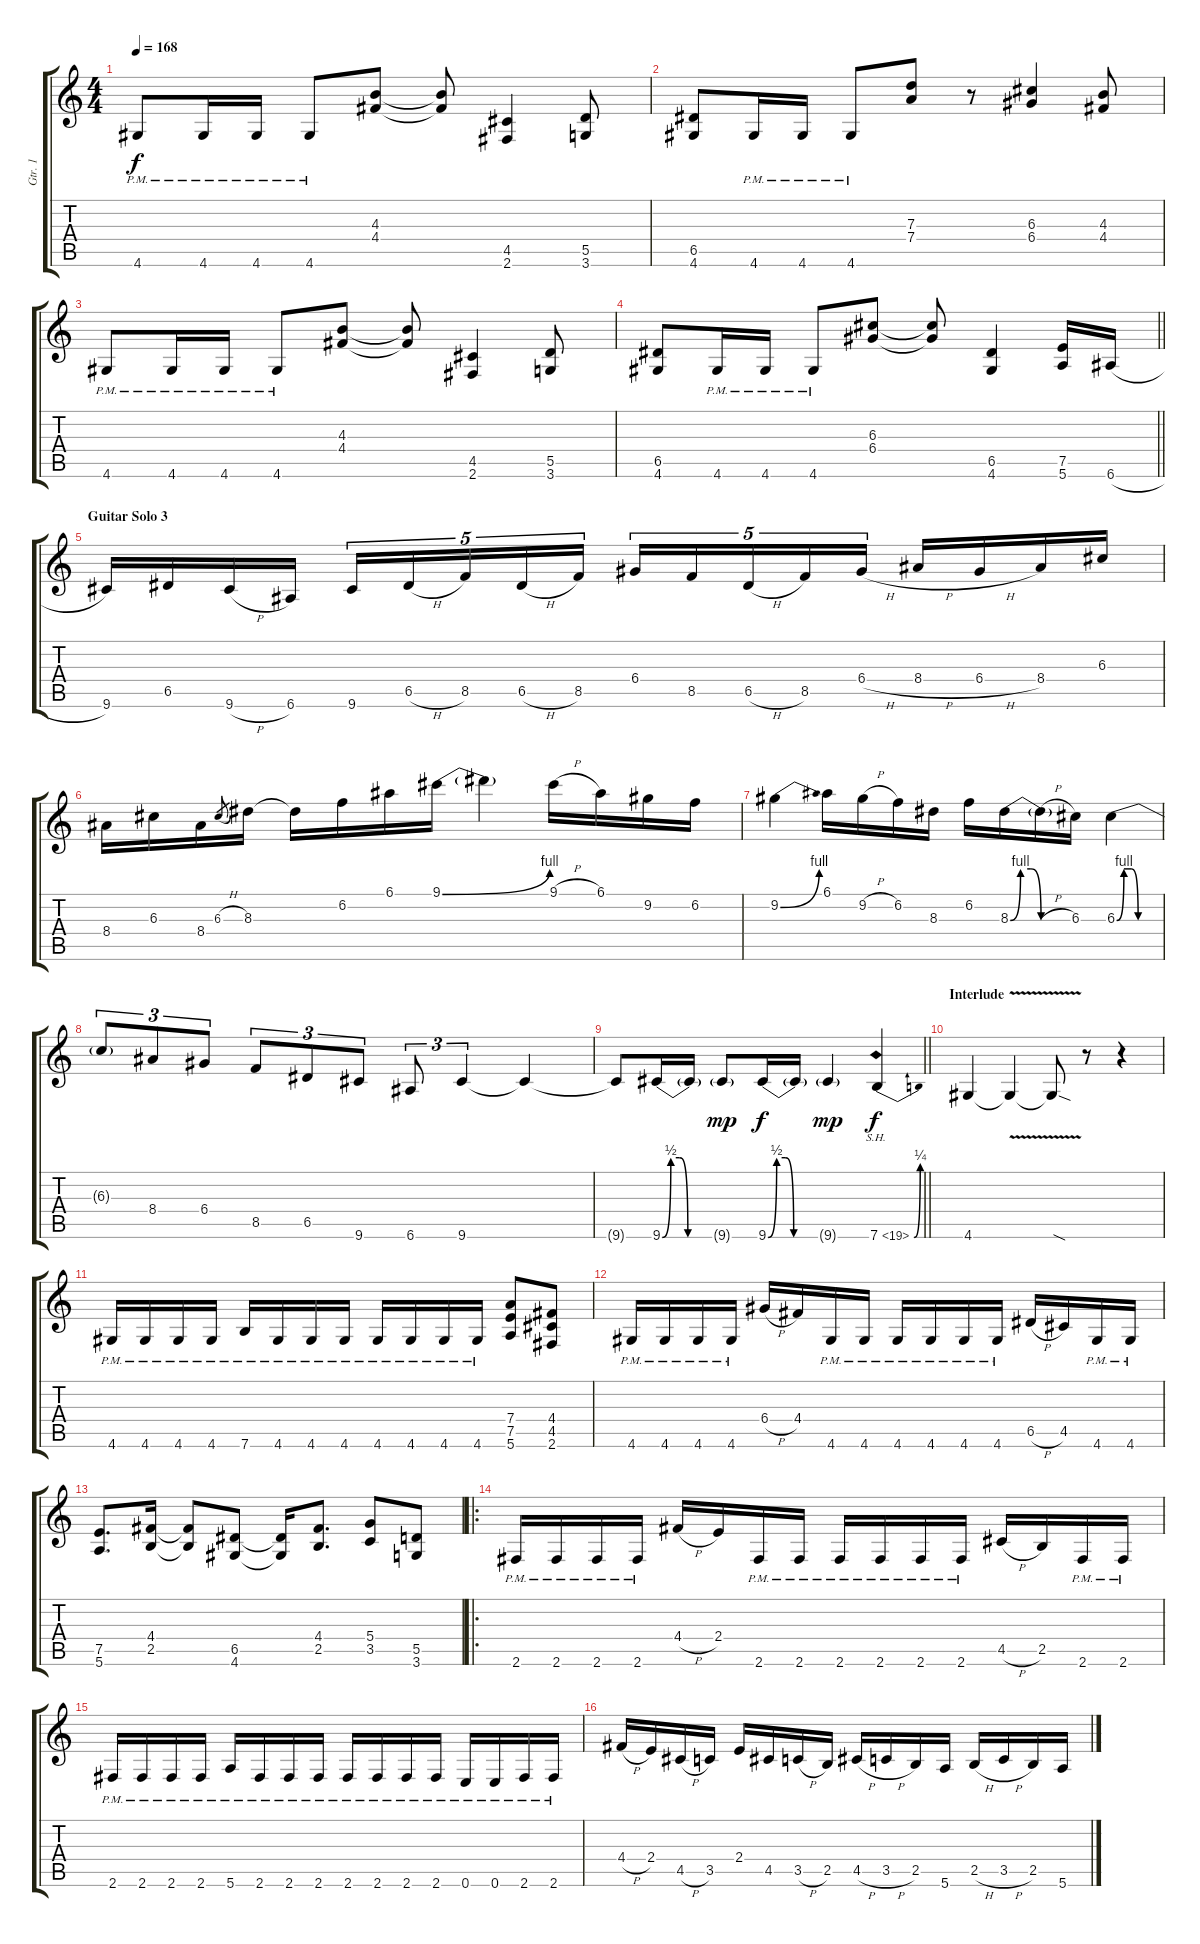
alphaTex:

\track ("Gtr. 1" "Gtr. 1") {instrument distortionguitar}
\staff {score tabs}
\tuning (E4 B3 G3 D3 A2 E2) {hide}
\ts (4 4)
\tempo 168
\clef g2
\ks c
4.6{pm}.8{dy f} 4.6{pm}.16 4.6{pm}.16 4.6{pm}.8 (4.3 4.4).8 (4.3{t} 4.4{t}).8 (4.5 2.6).4 (5.5 3.6).8 |
(6.5 4.6).8 4.6{pm}.16 4.6{pm}.16 4.6{pm}.8 (7.3 7.4).8 r.8 (6.3 6.4).4 (4.3 4.4).8 |
4.6{pm}.8 4.6{pm}.16 4.6{pm}.16 4.6{pm}.8 (4.3 4.4).8 (4.3{t} 4.4{t}).8 (4.5 2.6).4 (5.5 3.6).8 |
\barLineRight lightlight
(6.5 4.6).8 4.6{pm}.16 4.6{pm}.16 4.6{pm}.8 (6.3 6.4).8 (6.3{t} 6.4{t}).8 (6.5 4.6).4 (7.5 5.6).16 6.6{h}.16{volume 16} |
\section ("" "Guitar Solo 3")
9.6.16 6.5.16 9.6{h}.16 6.6.16 9.6.16{tu (5 4)} 6.5{h}.16{tu (5 4)} 8.5.16{tu (5 4)} 6.5{h}.16{tu (5 4)} 8.5.16{tu (5 4)} 6.4.16{tu (5 4)} 8.5.16{tu (5 4)} 6.5{h}.16{tu (5 4)} 8.5.16{tu (5 4)} 6.4{h}.16{tu (5 4)} 8.4{h}.16 6.4{h}.16 8.4.16 6.3.16 |
8.4.16 6.3.16 8.4.16 6.3{h}.8{gr} 8.3.16 8.3{t}.16 6.2.16 6.1.16 9.1{be (bend 0 0 60 4)}.16 9.1{t}.4 9.1{h}.16 6.1.16 9.2.16 6.2.16 |
9.2{be (bend 0 0 60 4)}.4 6.1.16 9.2{h}.16 6.2.16 8.3.16 6.2.16 8.3{be (custom 0 0 10 4 20 4 30 0 60 0)}.16 8.3{h t}.16 6.3.16 6.3{be (custom 0 0 10 4 20 4 30 0 60 0)}.4 |
6.3{t}.8{tu (3 2)} 8.4.8{tu (3 2)} 6.4.8{tu (3 2)} 8.5.8{tu (3 2)} 6.5.8{tu (3 2)} 9.6.8{tu (3 2)} 6.6.8{tu (3 2)} 9.6.4{tu (3 2)} 9.6{t}.4 |
\barLineRight lightlight
9.6{t}.8 9.6{be (custom 0 0 10 2 20 2 30 0 60 0)}.16 9.6{t}.16 9.6{g}.8{dy mp} 9.6{be (custom 0 0 10 2 20 2 30 0 60 0)}.16{dy f} 9.6{t}.16 9.6{g}.4{dy mp} 7.6{be (bend 0 0 60 1) sh 12}.4{dy f} |
\section ("" "Interlude")
4.6.4 4.6{v t}.4 4.6{sod t}.8 r.8 r.4 |
4.6{pm}.16{volume 12} 4.6{pm}.16 4.6{pm}.16 4.6{pm}.16 7.6{pm}.16 4.6{pm}.16 4.6{pm}.16 4.6{pm}.16 4.6{pm}.16 4.6{pm}.16 4.6{pm}.16 4.6{pm}.16 (7.4 7.5 5.6).8 (4.4 4.5 2.6).8 |
4.6{pm}.16 4.6{pm}.16 4.6{pm}.16 4.6{pm}.16 6.4{h}.16 4.4.16 4.6{pm}.16 4.6{pm}.16 4.6{pm}.16 4.6{pm}.16 4.6{pm}.16 4.6{pm}.16 6.5{h}.16 4.5.16 4.6{pm}.16 4.6{pm}.16 |
(7.5 5.6).8{d} (4.4 2.5).16 (4.4{t} 2.5{t}).8 (6.5 4.6).8 (6.5{t} 4.6{t}).16 (4.4 2.5).8{d} (5.4 3.5).8 (5.5 3.6).8 |
\ro
2.6{pm}.16 2.6{pm}.16 2.6{pm}.16 2.6{pm}.16 4.4{h}.16 2.4.16 2.6{pm}.16 2.6{pm}.16 2.6{pm}.16 2.6{pm}.16 2.6{pm}.16 2.6{pm}.16 4.5{h}.16 2.5.16 2.6{pm}.16 2.6{pm}.16 |
2.6{pm}.16 2.6{pm}.16 2.6{pm}.16 2.6{pm}.16 5.6{pm}.16 2.6{pm}.16 2.6{pm}.16 2.6{pm}.16 2.6{pm}.16 2.6{pm}.16 2.6{pm}.16 2.6{pm}.16 0.6{pm}.16 0.6{pm}.16 2.6{pm}.16 2.6{pm}.16 |
4.4{h}.16 2.4.16 4.5{h}.16 3.5.16 2.4.16 4.5.16 3.5{h}.16 2.5.16 4.5{h}.16 3.5{h}.16 2.5.16 5.6.16 2.5{h}.16 3.5{h}.16 2.5.16 5.6.16
